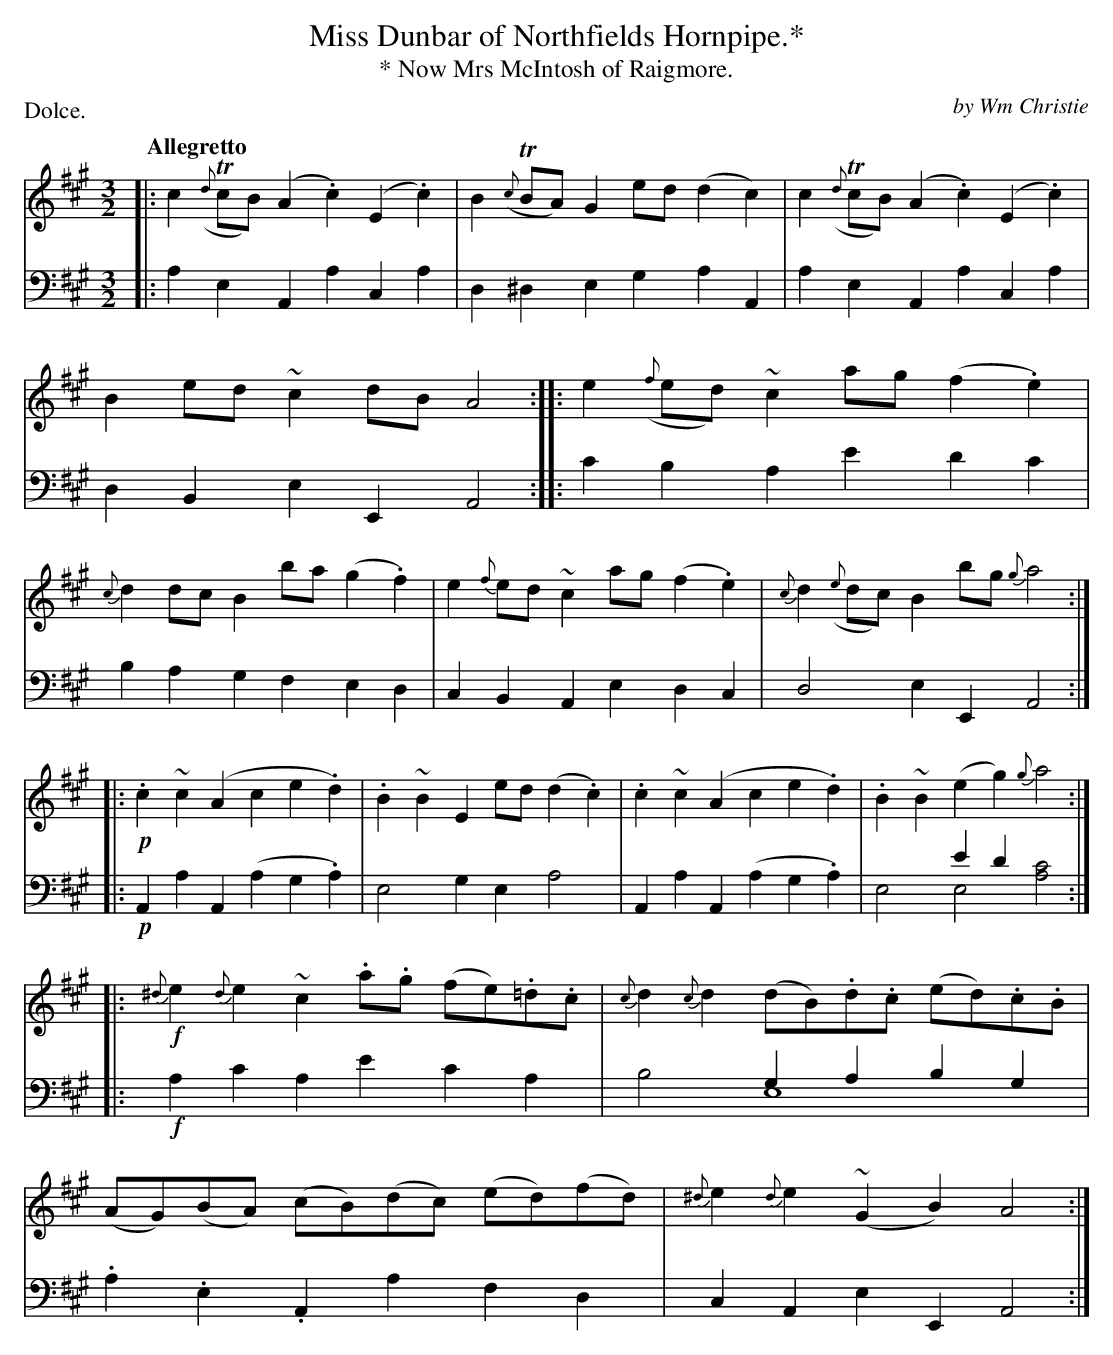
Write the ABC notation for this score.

X:1
T: Miss Dunbar of Northfields Hornpipe.*
T: * Now Mrs McIntosh of Raigmore.
C: by Wm Christie
M: 3/2
L: 1/8
Q: "Allegretto"
P: Dolce.
K: A
V: 1 staves=2
|:\
c2({d}TcB) (A2.c2) (E2.c2) | B2({c}TBA) G2ed (d2c2) | c2({d}TcB) (A2.c2) (E2.c2) | B2ed ~c2dB A4 ::\
e2({f}ed) ~c2ag (f2.e2) | {c}d2dc B2ba (g2.f2) | e2{f}ed ~c2ag (f2.e2) | {c}d2({e}dc) B2bg {g}a4 ::
!p!.c2~c2 (A2c2 e2.d2) | .B2~B2 E2ed (d2.c2) | .c2~c2 (A2c2 e2.d2) | .B2~B2 (e2g2) {g}a4 ::!f!\
{^d}e2{d}e2 ~c2.a.g (fe).=d.c | {c}d2{c}d2 (dB).d.c (ed).c.B | (AG)(BA) (cB)(dc) (ed)(fd) | {^d}e2{d}e2 (~G2B2) A4 :|
V: 2 clef=bass middle=d
|:\
a2e2 A2a2 c2a2 | d2^d2 e2g2 a2A2 | a2e2 A2a2 c2a2 | d2B2 e2E2 A4 :: c'2b2 a2e'2 d'2c'2 |
b2a2 g2f2 e2d2 | c2B2 A2e2 d2c2 | d4 e2E2 A4 ::!p! A2a2 A2(a2 g2.a2) | e4 g2e2 a4 | A2a2 A2(a2 g2.a2) |
x4 e'2d'2 x4 & e4 e4 [c'4a4] ::!f! a2c'2 a2e'2 c'2a2 | x4 g2a2 b2g2 & b4 e8 | .a2.e2 .A2a2 f2d2 | c2A2 e2E2 A4 :|
